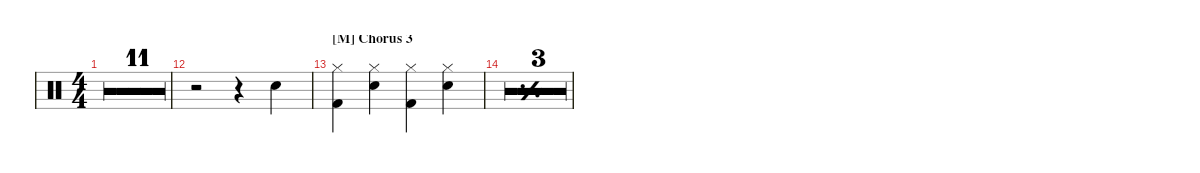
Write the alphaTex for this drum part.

\hideDynamics
\bracketExtendMode nobrackets
\singleTrackTrackNamePolicy hidden
\multiTrackTrackNamePolicy hidden
\firstSystemTrackNameMode fullname
\firstSystemTrackNameOrientation horizontal
\otherSystemsTrackNameOrientation horizontal
\track ("Drums" "Drums") {multiBarRest instrument percussion}
\staff {score}
\articulation defaults
\ts (4 4)
\tempo 134
\clef neutral
\ks aminor
|
|
|
|
|
|
|
|
|
|
|
r.2 r.4 "Snare (hit) 2".4 |
\section ("M" "Chorus 3")
("Kick (hit) 2" "Hi-Hat (closed)").4 ("Snare (hit) 2" "Hi-Hat (closed)").4 ("Kick (hit) 2" "Hi-Hat (closed)").4 ("Snare (hit) 2" "Hi-Hat (closed)").4 |
\simile simple
|
\simile firstofdouble
|
\simile secondofdouble
